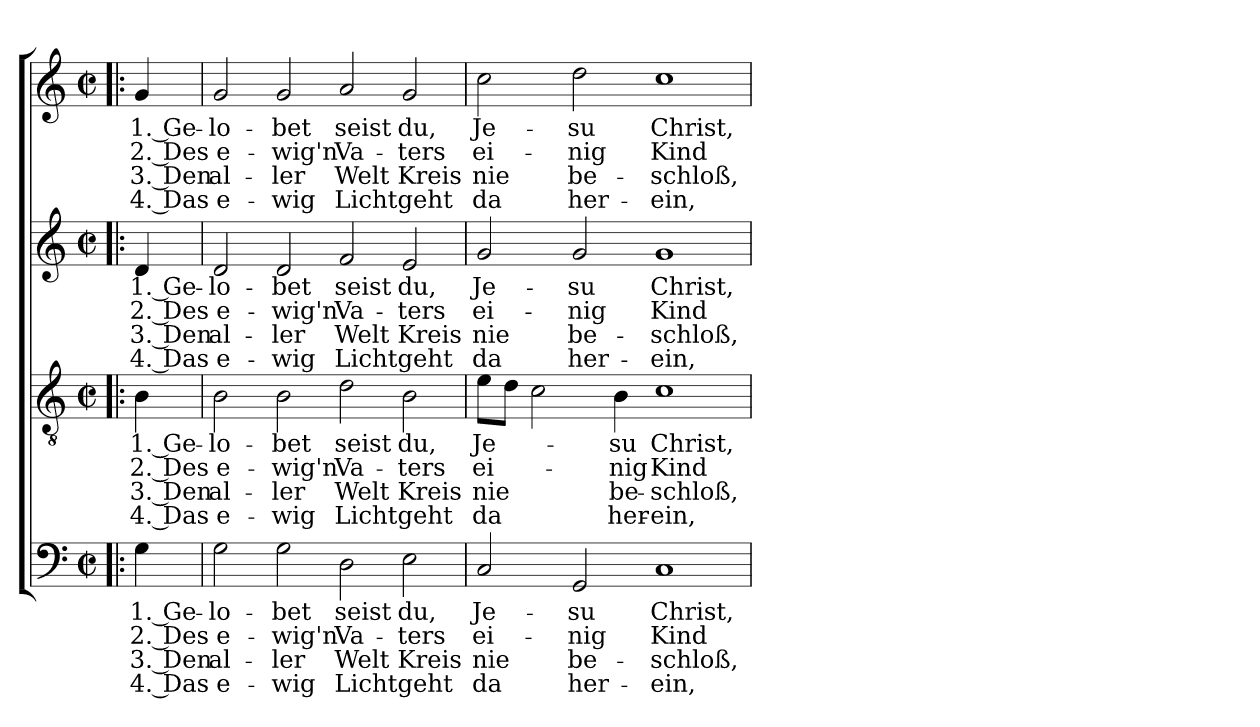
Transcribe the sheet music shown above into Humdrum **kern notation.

**kern	**text	**text	**text	**text	**kern	**text	**text	**text	**text	**kern	**text	**text	**text	**text	**kern	**text	**text	**text	**text
*part4	*part4	*part4	*part4	*part4	*part3	*part3	*part3	*part3	*part3	*part2	*part2	*part2	*part2	*part2	*part1	*part1	*part1	*part1	*part1
*staff4	*staff4	*staff4	*staff4	*staff4	*staff3	*staff3	*staff3	*staff3	*staff3	*staff2	*staff2	*staff2	*staff2	*staff2	*staff1	*staff1	*staff1	*staff1	*staff1
*clefF4	*	*	*	*	*clefGv2	*	*	*	*	*clefG2	*	*	*	*	*clefG2	*	*	*	*
*k[]	*	*	*	*	*k[]	*	*	*	*	*k[]	*	*	*	*	*k[]	*	*	*	*
*C:	*	*	*	*	*C:	*	*	*	*	*C:	*	*	*	*	*C:	*	*	*	*
*M2/2	*	*	*	*	*M2/2	*	*	*	*	*M2/2	*	*	*	*	*M2/2	*	*	*	*
*met(c|)	*	*	*	*	*met(c|)	*	*	*	*	*met(c|)	*	*	*	*	*met(c|)	*	*	*	*
=1!|:	=1!|:	=1!|:	=1!|:	=1!|:	=1!|:	=1!|:	=1!|:	=1!|:	=1!|:	=1!|:	=1!|:	=1!|:	=1!|:	=1!|:	=1!|:	=1!|:	=1!|:	=1!|:	=1!|:
!	!LO:LY:b:rj	!LO:LY:b:rj	!LO:LY:b:rj	!LO:LY:b:rj	!	!LO:LY:b:rj	!LO:LY:b:rj	!LO:LY:b:rj	!LO:LY:b:rj	!	!LO:LY:b:rj	!LO:LY:b:rj	!LO:LY:b:rj	!LO:LY:b:rj	!	!LO:LY:b:rj	!LO:LY:b:rj	!LO:LY:b:rj	!LO:LY:b:rj
4G\	1. Ge-	2. Des	3. Den	4. Das	4B\	1. Ge-	2. Des	3. Den	4. Das	4d/	1. Ge-	2. Des	3. Den	4. Das	4g/	1. Ge-	2. Des	3. Den	4. Das
=2	=2	=2	=2	=2	=2	=2	=2	=2	=2	=2	=2	=2	=2	=2	=2	=2	=2	=2	=2
!	!LO:LY:b	!LO:LY:b	!LO:LY:b	!LO:LY:b	!	!LO:LY:b	!LO:LY:b	!LO:LY:b	!LO:LY:b	!	!LO:LY:b	!LO:LY:b	!LO:LY:b	!LO:LY:b	!	!LO:LY:b	!LO:LY:b	!LO:LY:b	!LO:LY:b
2G\	-lo-	e-	al-	e-	2B\	-lo-	e-	al-	e-	2d/	-lo-	e-	al-	e-	2g/	-lo-	e-	al-	e-
!	!LO:LY:b	!LO:LY:b	!LO:LY:b	!LO:LY:b	!	!LO:LY:b	!LO:LY:b	!LO:LY:b	!LO:LY:b	!	!LO:LY:b	!LO:LY:b	!LO:LY:b	!LO:LY:b	!	!LO:LY:b	!LO:LY:b	!LO:LY:b	!LO:LY:b
2G\	-bet	-wig'n	-ler	-wig	2B\	-bet	-wig'n	-ler	-wig	2d/	-bet	-wig'n	-ler	-wig	2g/	-bet	-wig'n	-ler	-wig
!	!LO:LY:b	!LO:LY:b	!LO:LY:b	!LO:LY:b	!	!LO:LY:b	!LO:LY:b	!LO:LY:b	!LO:LY:b	!	!LO:LY:b	!LO:LY:b	!LO:LY:b	!LO:LY:b	!	!LO:LY:b	!LO:LY:b	!LO:LY:b	!LO:LY:b
2D\	seist	Va-	Welt	Licht	2d\	seist	Va-	Welt	Licht	2f/	seist	Va-	Welt	Licht	2a/	seist	Va-	Welt	Licht
!	!LO:LY:b	!LO:LY:b	!LO:LY:b	!LO:LY:b	!	!LO:LY:b	!LO:LY:b	!LO:LY:b	!LO:LY:b	!	!LO:LY:b	!LO:LY:b	!LO:LY:b	!LO:LY:b	!	!LO:LY:b	!LO:LY:b	!LO:LY:b	!LO:LY:b
2E\	du,	-ters	Kreis	geht	2B\	du,	-ters	Kreis	geht	2e/	du,	-ters	Kreis	geht	2g/	du,	-ters	Kreis	geht
=3	=3	=3	=3	=3	=3	=3	=3	=3	=3	=3	=3	=3	=3	=3	=3	=3	=3	=3	=3
!	!LO:LY:b	!LO:LY:b	!LO:LY:b	!LO:LY:b	!	!LO:LY:b	!LO:LY:b	!LO:LY:b	!LO:LY:b	!	!LO:LY:b	!LO:LY:b	!LO:LY:b	!LO:LY:b	!	!LO:LY:b	!LO:LY:b	!LO:LY:b	!LO:LY:b
2C/	Je-	ei-	nie	da	8e\L	Je-	ei-	nie	da	2g/	Je-	ei-	nie	da	2cc\	Je-	ei-	nie	da
.	.	.	.	.	8d\J	.	.	.	.	.	.	.	.	.	.	.	.	.	.
.	.	.	.	.	2c\	.	.	.	.	.	.	.	.	.	.	.	.	.	.
!	!LO:LY:b	!LO:LY:b	!LO:LY:b	!LO:LY:b	!	!	!	!	!	!	!LO:LY:b	!LO:LY:b	!LO:LY:b	!LO:LY:b	!	!LO:LY:b	!LO:LY:b	!LO:LY:b	!LO:LY:b
2GG/	-su	-nig	be-	her-	.	.	.	.	.	2g/	-su	-nig	be-	her-	2dd\	-su	-nig	be-	her-
!	!	!	!	!	!	!LO:LY:b	!LO:LY:b	!LO:LY:b	!LO:LY:b	!	!	!	!	!	!	!	!	!	!
.	.	.	.	.	4B\	-su	-nig	be-	her-	.	.	.	.	.	.	.	.	.	.
!	!LO:LY:b	!LO:LY:b	!LO:LY:b	!LO:LY:b	!	!LO:LY:b	!LO:LY:b	!LO:LY:b	!LO:LY:b	!	!LO:LY:b	!LO:LY:b	!LO:LY:b	!LO:LY:b	!	!LO:LY:b	!LO:LY:b	!LO:LY:b	!LO:LY:b
1C	Christ,	Kind	-schloß,	-ein,	1c	Christ,	Kind	-schloß,	-ein,	1g	Christ,	Kind	-schloß,	-ein,	1cc	Christ,	Kind	-schloß,	-ein,
=	=	=	=	=	=	=	=	=	=	=	=	=	=	=	=	=	=	=	=
*-	*-	*-	*-	*-	*-	*-	*-	*-	*-	*-	*-	*-	*-	*-	*-	*-	*-	*-	*-
